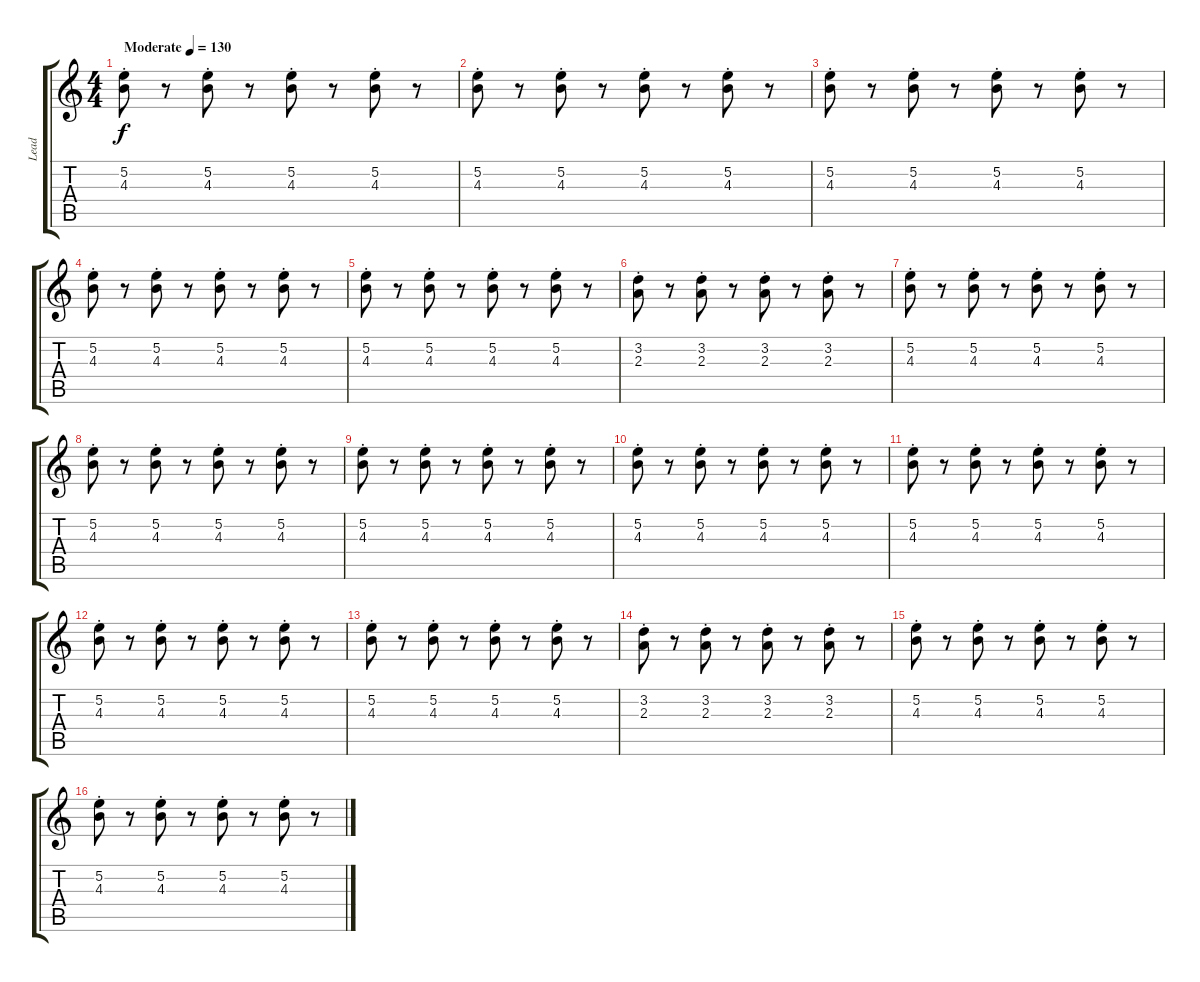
\track ("Lead" "Lead") {instrument electricguitarclean}
\staff {score tabs}
\tuning (E4 B3 G3 D3 A2 E2) {hide}
\ts (4 4)
\tempo (130 "Moderate")
\clef g2
\ks c
(5.2{st} 4.3{st}).8{dy f instrument electricguitarclean} r.8 (5.2{st} 4.3{st}).8 r.8 (5.2{st} 4.3{st}).8 r.8 (5.2{st} 4.3{st}).8 r.8 |
(5.2{st} 4.3{st}).8 r.8 (5.2{st} 4.3{st}).8 r.8 (5.2{st} 4.3{st}).8 r.8 (5.2{st} 4.3{st}).8 r.8 |
(5.2{st} 4.3{st}).8 r.8 (5.2{st} 4.3{st}).8 r.8 (5.2{st} 4.3{st}).8 r.8 (5.2{st} 4.3{st}).8 r.8 |
(5.2{st} 4.3{st}).8 r.8 (5.2{st} 4.3{st}).8 r.8 (5.2{st} 4.3{st}).8 r.8 (5.2{st} 4.3{st}).8 r.8 |
(5.2{st} 4.3{st}).8 r.8 (5.2{st} 4.3{st}).8 r.8 (5.2{st} 4.3{st}).8 r.8 (5.2{st} 4.3{st}).8 r.8 |
(3.2{st} 2.3).8 r.8 (3.2{st} 2.3).8 r.8 (3.2{st} 2.3).8 r.8 (3.2{st} 2.3).8 r.8 |
(5.2{st} 4.3{st}).8 r.8 (5.2{st} 4.3{st}).8 r.8 (5.2{st} 4.3{st}).8 r.8 (5.2{st} 4.3{st}).8 r.8 |
(5.2{st} 4.3{st}).8 r.8 (5.2{st} 4.3{st}).8 r.8 (5.2{st} 4.3{st}).8 r.8 (5.2{st} 4.3{st}).8 r.8 |
(5.2{st} 4.3{st}).8 r.8 (5.2{st} 4.3{st}).8 r.8 (5.2{st} 4.3{st}).8 r.8 (5.2{st} 4.3{st}).8 r.8 |
(5.2{st} 4.3{st}).8 r.8 (5.2{st} 4.3{st}).8 r.8 (5.2{st} 4.3{st}).8 r.8 (5.2{st} 4.3{st}).8 r.8 |
(5.2{st} 4.3{st}).8 r.8 (5.2{st} 4.3{st}).8 r.8 (5.2{st} 4.3{st}).8 r.8 (5.2{st} 4.3{st}).8 r.8 |
(5.2{st} 4.3{st}).8 r.8 (5.2{st} 4.3{st}).8 r.8 (5.2{st} 4.3{st}).8 r.8 (5.2{st} 4.3{st}).8 r.8 |
(5.2{st} 4.3{st}).8 r.8 (5.2{st} 4.3{st}).8 r.8 (5.2{st} 4.3{st}).8 r.8 (5.2{st} 4.3{st}).8 r.8 |
(3.2{st} 2.3).8 r.8 (3.2{st} 2.3).8 r.8 (3.2{st} 2.3).8 r.8 (3.2{st} 2.3).8 r.8 |
(5.2{st} 4.3{st}).8 r.8 (5.2{st} 4.3{st}).8 r.8 (5.2{st} 4.3{st}).8 r.8 (5.2{st} 4.3{st}).8 r.8 |
(5.2{st} 4.3{st}).8 r.8 (5.2{st} 4.3{st}).8 r.8 (5.2{st} 4.3{st}).8 r.8 (5.2{st} 4.3{st}).8 r.8
